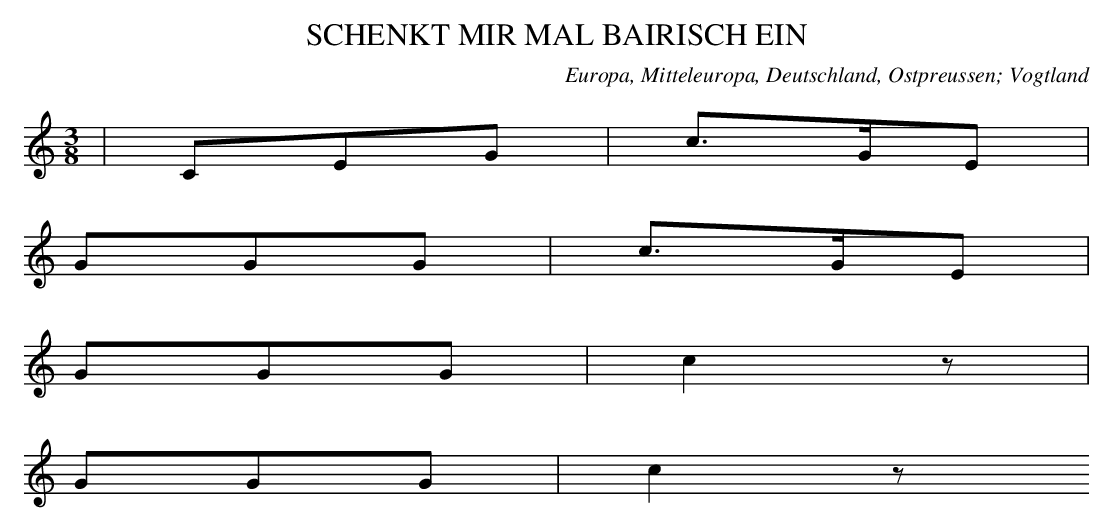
X:1
T: SCHENKT MIR MAL BAIRISCH EIN
O: Europa, Mitteleuropa, Deutschland, Ostpreussen; Vogtland
M: 3/8
L: 1/16
K: C
 | C2E2G2 | c3GE2 |
G2G2G2 | c3GE2 |
G2G2G2 | c4z2 |
G2G2G2 | c4z2
